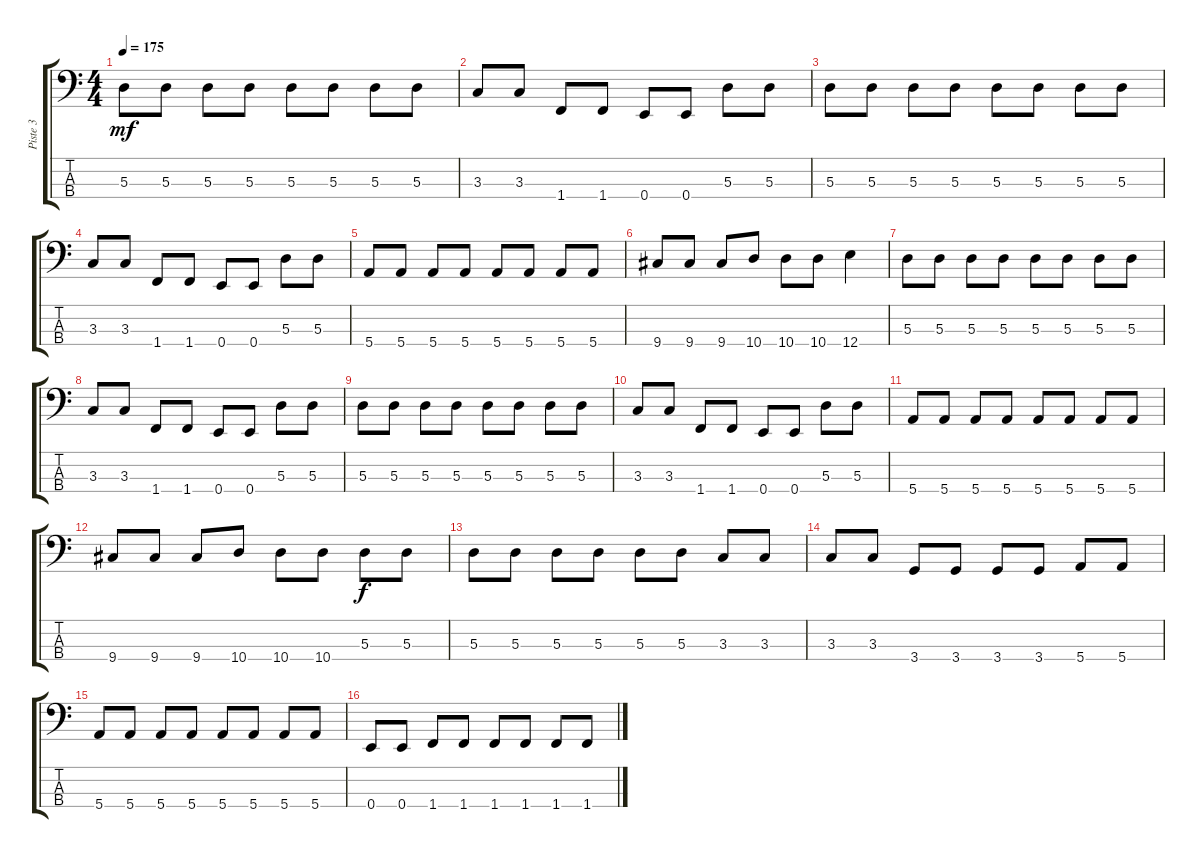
\track ("Piste 3" "Piste 3") {instrument electricbassfinger}
\staff {score tabs}
\tuning (G2 D2 A1 E1) {hide}
\ts (4 4)
\tempo 175
\clef f4
\ks c
5.3.8{dy mf} 5.3.8 5.3.8 5.3.8 5.3.8 5.3.8 5.3.8 5.3.8 |
3.3.8 3.3.8 1.4.8 1.4.8 0.4.8 0.4.8 5.3.8 5.3.8 |
5.3.8 5.3.8 5.3.8 5.3.8 5.3.8 5.3.8 5.3.8 5.3.8 |
3.3.8 3.3.8 1.4.8 1.4.8 0.4.8 0.4.8 5.3.8 5.3.8 |
5.4.8 5.4.8 5.4.8 5.4.8 5.4.8 5.4.8 5.4.8 5.4.8 |
9.4.8 9.4.8 9.4.8 10.4.8 10.4.8 10.4.8 12.4.4 |
5.3.8 5.3.8 5.3.8 5.3.8 5.3.8 5.3.8 5.3.8 5.3.8 |
3.3.8 3.3.8 1.4.8 1.4.8 0.4.8 0.4.8 5.3.8 5.3.8 |
5.3.8 5.3.8 5.3.8 5.3.8 5.3.8 5.3.8 5.3.8 5.3.8 |
3.3.8 3.3.8 1.4.8 1.4.8 0.4.8 0.4.8 5.3.8 5.3.8 |
5.4.8 5.4.8 5.4.8 5.4.8 5.4.8 5.4.8 5.4.8 5.4.8 |
9.4.8 9.4.8 9.4.8 10.4.8 10.4.8 10.4.8 5.3.8{dy f} 5.3.8 |
5.3.8 5.3.8 5.3.8 5.3.8 5.3.8 5.3.8 3.3.8 3.3.8 |
3.3.8 3.3.8 3.4.8 3.4.8 3.4.8 3.4.8 5.4.8 5.4.8 |
5.4.8 5.4.8 5.4.8 5.4.8 5.4.8 5.4.8 5.4.8 5.4.8 |
0.4.8 0.4.8 1.4.8 1.4.8 1.4.8 1.4.8 1.4.8 1.4.8
